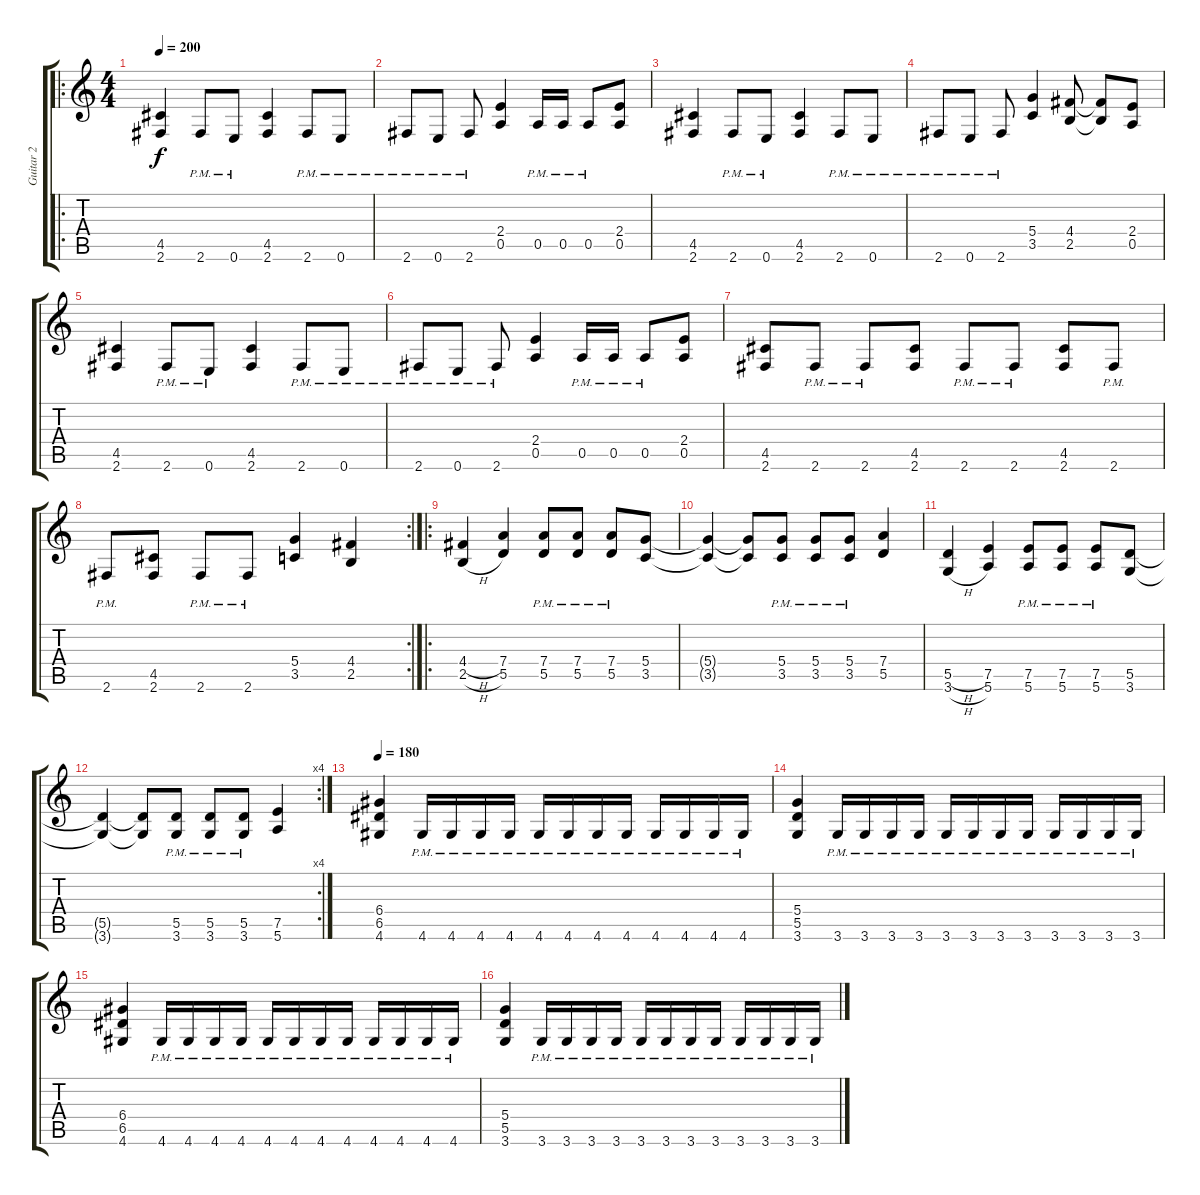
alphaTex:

\track ("Guitar 2" "Guitar 2") {instrument distortionguitar}
\staff {score tabs}
\tuning (E4 B3 G3 D3 A2 E2) {hide}
\ro
\ts (4 4)
\tempo 200
\clef g2
\ks c
(4.5 2.6).4{dy f} 2.6{pm}.8 0.6{pm}.8 (4.5 2.6).4 2.6{pm}.8 0.6{pm}.8 |
2.6{pm}.8 0.6{pm}.8 2.6{pm}.8 (2.4 0.5).4 0.5{pm}.16 0.5{pm}.16 0.5{pm}.8 (2.4 0.5).8 |
(4.5 2.6).4 2.6{pm}.8 0.6{pm}.8 (4.5 2.6).4 2.6{pm}.8 0.6{pm}.8 |
2.6{pm}.8 0.6{pm}.8 2.6{pm}.8 (5.4 3.5).4 (4.4 2.5).8 (4.4{t} 2.5{t}).8 (2.4 0.5).8 |
(4.5 2.6).4 2.6{pm}.8 0.6{pm}.8 (4.5 2.6).4 2.6{pm}.8 0.6{pm}.8 |
2.6{pm}.8 0.6{pm}.8 2.6{pm}.8 (2.4 0.5).4 0.5{pm}.16 0.5{pm}.16 0.5{pm}.8 (2.4 0.5).8 |
(4.5 2.6).8 2.6{pm}.8 2.6{pm}.8 (4.5 2.6).8 2.6{pm}.8 2.6{pm}.8 (4.5 2.6).8 2.6{pm}.8 |
\rc 2
2.6{pm}.8 (4.5 2.6).8 2.6{pm}.8 2.6{pm}.8 (5.4 3.5).4 (4.4 2.5).4 |
\ro
(4.4{h} 2.5{h}).4 (7.4 5.5).4 (7.4{pm} 5.5{pm}).8 (7.4{pm} 5.5{pm}).8 (7.4{pm} 5.5{pm}).8 (5.4 3.5).8 |
(5.4{t} 3.5{t}).4 (5.4{t} 3.5{t}).8 (5.4{pm} 3.5{pm}).8 (5.4{pm} 3.5{pm}).8 (5.4{pm} 3.5{pm}).8 (7.4 5.5).4 |
(5.5{h} 3.6{h}).4 (7.5 5.6).4 (7.5{pm} 5.6{pm}).8 (7.5{pm} 5.6{pm}).8 (7.5{pm} 5.6{pm}).8 (5.5 3.6).8 |
\rc 4
(5.5{t} 3.6{t}).4 (5.5{t} 3.6{t}).8 (5.5{pm} 3.6{pm}).8 (5.5{pm} 3.6{pm}).8 (5.5{pm} 3.6{pm}).8 (7.5 5.6).4 |
\tempo 180
(6.4 6.5 4.6).4 4.6{pm}.16 4.6{pm}.16 4.6{pm}.16 4.6{pm}.16 4.6{pm}.16 4.6{pm}.16 4.6{pm}.16 4.6{pm}.16 4.6{pm}.16 4.6{pm}.16 4.6{pm}.16 4.6{pm}.16 |
(5.4 5.5 3.6).4 3.6{pm}.16 3.6{pm}.16 3.6{pm}.16 3.6{pm}.16 3.6{pm}.16 3.6{pm}.16 3.6{pm}.16 3.6{pm}.16 3.6{pm}.16 3.6{pm}.16 3.6{pm}.16 3.6{pm}.16 |
(6.4 6.5 4.6).4 4.6{pm}.16 4.6{pm}.16 4.6{pm}.16 4.6{pm}.16 4.6{pm}.16 4.6{pm}.16 4.6{pm}.16 4.6{pm}.16 4.6{pm}.16 4.6{pm}.16 4.6{pm}.16 4.6{pm}.16 |
(5.4 5.5 3.6).4 3.6{pm}.16 3.6{pm}.16 3.6{pm}.16 3.6{pm}.16 3.6{pm}.16 3.6{pm}.16 3.6{pm}.16 3.6{pm}.16 3.6{pm}.16 3.6{pm}.16 3.6{pm}.16 3.6{pm}.16
